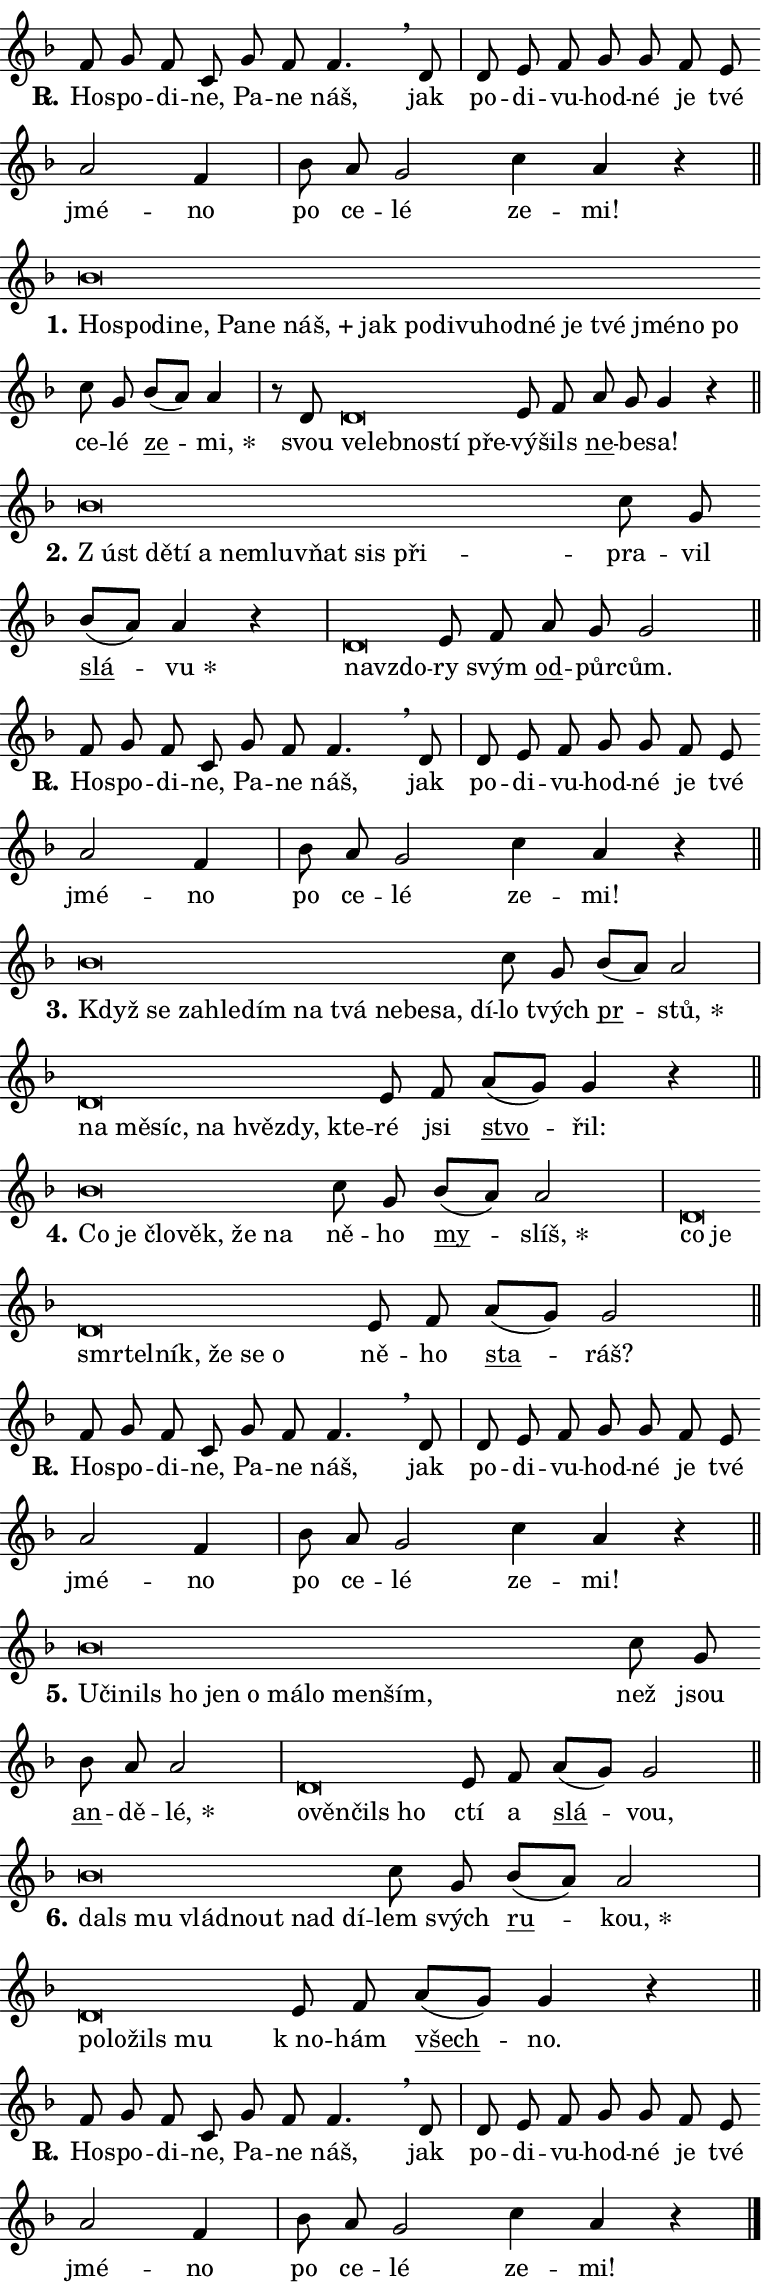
\version "2.24.0"
\header { tagline = "" }
\paper {
  indent = 0\cm
  top-margin = 0\cm
  right-margin = 0.13\cm % to fit lyric hyphens
  bottom-margin = 0\cm
  left-margin = 0\cm
  paper-width = 13\cm
  page-breaking = #ly:one-page-breaking
  system-system-spacing.basic-distance = #11
  score-system-spacing.basic-distance = #11
  ragged-last = ##f
}


%% Author: Thomas Morley
%% https://lists.gnu.org/archive/html/lilypond-user/2020-05/msg00002.html
#(define (line-position grob)
"Returns position of @var[grob} in current system:
   @code{'start}, if at first time-step
   @code{'end}, if at last time-step
   @code{'middle} otherwise
"
  (let* ((col (ly:item-get-column grob))
         (ln (ly:grob-object col 'left-neighbor))
         (rn (ly:grob-object col 'right-neighbor))
         (col-to-check-left (if (ly:grob? ln) ln col))
         (col-to-check-right (if (ly:grob? rn) rn col))
         (break-dir-left
           (and
             (ly:grob-property col-to-check-left 'non-musical #f)
             (ly:item-break-dir col-to-check-left)))
         (break-dir-right
           (and
             (ly:grob-property col-to-check-right 'non-musical #f)
             (ly:item-break-dir col-to-check-right))))
        (cond ((eqv? 1 break-dir-left) 'start)
              ((eqv? -1 break-dir-right) 'end)
              (else 'middle))))

#(define (tranparent-at-line-position vctor)
  (lambda (grob)
  "Relying on @code{line-position} select the relevant enry from @var{vctor}.
Used to determine transparency,"
    (case (line-position grob)
      ((end) (not (vector-ref vctor 0)))
      ((middle) (not (vector-ref vctor 1)))
      ((start) (not (vector-ref vctor 2))))))

noteHeadBreakVisibility =
#(define-music-function (break-visibility)(vector?)
"Makes @code{NoteHead}s transparent relying on @var{break-visibility}"
#{
  \override NoteHead.transparent =
    #(tranparent-at-line-position break-visibility)
#})

#(define delete-ledgers-for-transparent-note-heads
  (lambda (grob)
    "Reads whether a @code{NoteHead} is transparent.
If so this @code{NoteHead} is removed from @code{'note-heads} from
@var{grob}, which is supposed to be @code{LedgerLineSpanner}.
As a result ledgers are not printed for this @code{NoteHead}"
    (let* ((nhds-array (ly:grob-object grob 'note-heads))
           (nhds-list
             (if (ly:grob-array? nhds-array)
                 (ly:grob-array->list nhds-array)
                 '()))
           ;; Relies on the transparent-property being done before
           ;; Staff.LedgerLineSpanner.after-line-breaking is executed.
           ;; This is fragile ...
           (to-keep
             (remove
               (lambda (nhd)
                 (ly:grob-property nhd 'transparent #f))
               nhds-list)))
      ;; TODO find a better method to iterate over grob-arrays, similiar
      ;; to filter/remove etc for lists
      ;; For now rebuilt from scratch
      (set! (ly:grob-object grob 'note-heads)  '())
      (for-each
        (lambda (nhd)
          (ly:pointer-group-interface::add-grob grob 'note-heads nhd))
        to-keep))))

squashNotes = {
  \override NoteHead.X-extent = #'(-0.2 . 0.2)
  \override NoteHead.Y-extent = #'(-0.75 . 0)
  \override NoteHead.stencil =
    #(lambda (grob)
       (let ((pos (ly:grob-property grob 'staff-position)))
         (begin
           (if (< pos -7) (display "ERROR: Lower brevis then expected\n") (display ""))
           (if (<= pos -6) ly:text-interface::print ly:note-head::print))))
}
unSquashNotes = {
  \revert NoteHead.X-extent
  \revert NoteHead.Y-extent
  \revert NoteHead.stencil
}

hideNotes = \noteHeadBreakVisibility #begin-of-line-visible
unHideNotes = \noteHeadBreakVisibility #all-visible

% work-around for resetting accidentals
% https://lilypond.org/doc/v2.23/Documentation/notation/displaying-rhythms#unmetered-music
cadenzaMeasure = {
  \cadenzaOff
  \partial 1024 s1024
  \cadenzaOn
}

#(define-markup-command (accent layout props text) (markup?)
  "Underline accented syllable"
  (interpret-markup layout props
    #{\markup \override #'(offset . 4.3) \underline { #text }#}))

responsum = \markup \concat {
  "R" \hspace #-1.05 \path #0.1 #'((moveto 0 0.07) (lineto 0.9 0.8)) \hspace #0.05 "."
}

spaceSize = #0.6828661417322834 % exact space size for TeX Gyre Schola

\layout {
  \context {
    \Staff
    \remove "Time_signature_engraver"
    \override LedgerLineSpanner.after-line-breaking = #delete-ledgers-for-transparent-note-heads
  }
  \context {
    \Lyrics {
      \override LyricSpace.minimum-distance = \spaceSize
      \override LyricText.font-name = #"TeX Gyre Schola"
      \override LyricText.font-size = 1
      \override StanzaNumber.font-name = #"TeX Gyre Schola Bold"
      \override StanzaNumber.font-size = 1
    }
  }
  \context {
    \Score 
    \override NoteHead.text =
      #(lambda (grob) 
        (let ((pos (ly:grob-property grob 'staff-position)))
          #{\markup {
            \combine
              \halign #-0.55 \raise #(if (= pos -6) 0 0.5) \override #'(thickness . 2) \draw-line #'(3.2 . 0)
              \musicglyph "noteheads.sM1"
          }#}))
  }
}

% magnetic-lyrics.ily
%
%   written by
%     Jean Abou Samra <jean@abou-samra.fr>
%     Werner Lemberg <wl@gnu.org>
%
%   adapted by
%     Jiri Hon <jiri.hon@gmail.com>
%
% Version 2022-Apr-15

% https://www.mail-archive.com/lilypond-user@gnu.org/msg149350.html

#(define (Left_hyphen_pointer_engraver context)
   "Collect syllable-hyphen-syllable occurrences in lyrics and store
them in properties.  This engraver only looks to the left.  For
example, if the lyrics input is @code{foo -- bar}, it does the
following.

@itemize @bullet
@item
Set the @code{text} property of the @code{LyricHyphen} grob between
@q{foo} and @q{bar} to @code{foo}.

@item
Set the @code{left-hyphen} property of the @code{LyricText} grob with
text @q{foo} to the @code{LyricHyphen} grob between @q{foo} and
@q{bar}.
@end itemize

Use this auxiliary engraver in combination with the
@code{lyric-@/text::@/apply-@/magnetic-@/offset!} hook."
   (let ((hyphen #f)
         (text #f))
     (make-engraver
      (acknowledgers
       ((lyric-syllable-interface engraver grob source-engraver)
        (set! text grob)))
      (end-acknowledgers
       ((lyric-hyphen-interface engraver grob source-engraver)
        ;(when (not (grob::has-interface grob 'lyric-space-interface))
          (set! hyphen grob)));)
      ((stop-translation-timestep engraver)
       (when (and text hyphen)
         (ly:grob-set-object! text 'left-hyphen hyphen))
       (set! text #f)
       (set! hyphen #f)))))

#(define (lyric-text::apply-magnetic-offset! grob)
   "If the space between two syllables is less than the value in
property @code{LyricText@/.details@/.squash-threshold}, move the right
syllable to the left so that it gets concatenated with the left
syllable.

Use this function as a hook for
@code{LyricText@/.after-@/line-@/breaking} if the
@code{Left_@/hyphen_@/pointer_@/engraver} is active."
   (let ((hyphen (ly:grob-object grob 'left-hyphen #f)))
     (when hyphen
       (let ((left-text (ly:spanner-bound hyphen LEFT)))
         (when (grob::has-interface left-text 'lyric-syllable-interface)
           (let* ((common (ly:grob-common-refpoint grob left-text X))
                  (this-x-ext (ly:grob-extent grob common X))
                  (left-x-ext
                   (begin
                     ;; Trigger magnetism for left-text.
                     (ly:grob-property left-text 'after-line-breaking)
                     (ly:grob-extent left-text common X)))
                  ;; `delta` is the gap width between two syllables.
                  (delta (- (interval-start this-x-ext)
                            (interval-end left-x-ext)))
                  (details (ly:grob-property grob 'details))
                  (threshold (assoc-get 'squash-threshold details 0.2)))
             (when (< delta threshold)
               (let* (;; We have to manipulate the input text so that
                      ;; ligatures crossing syllable boundaries are not
                      ;; disabled.  For languages based on the Latin
                      ;; script this is essentially a beautification.
                      ;; However, for non-Western scripts it can be a
                      ;; necessity.
                      (lt (ly:grob-property left-text 'text))
                      (rt (ly:grob-property grob 'text))
                      (is-space (grob::has-interface hyphen 'lyric-space-interface))
                      (space (if is-space " " ""))
                      (extra-delta (if is-space spaceSize 0))
                      ;; Append new syllable.
                      (ltrt-space (if (and (string? lt) (string? rt))
                                (string-append lt space rt)
                                (make-concat-markup (list lt space rt))))
                      ;; Right-align `ltrt` to the right side.
                      (ltrt-space-markup (grob-interpret-markup
                               grob
                               (make-translate-markup
                                (cons (interval-length this-x-ext) 0)
                                (make-right-align-markup ltrt-space)))))
                 (begin
                   ;; Don't print `left-text`.
                   (ly:grob-set-property! left-text 'stencil #f)
                   ;; Set text and stencil (which holds all collected
                   ;; syllables so far) and shift it to the left.
                   (ly:grob-set-property! grob 'text ltrt-space)
                   (ly:grob-set-property! grob 'stencil ltrt-space-markup)
                   (ly:grob-translate-axis! grob (- (- delta extra-delta)) X))))))))))


#(define (lyric-hyphen::displace-bounds-first grob)
   ;; Make very sure this callback isn't triggered too early.
   (let ((left (ly:spanner-bound grob LEFT))
         (right (ly:spanner-bound grob RIGHT)))
     (ly:grob-property left 'after-line-breaking)
     (ly:grob-property right 'after-line-breaking)
     (ly:lyric-hyphen::print grob)))

squashThreshold = #0.4

\layout {
  \context {
    \Lyrics
    \consists #Left_hyphen_pointer_engraver
    \override LyricText.after-line-breaking =
      #lyric-text::apply-magnetic-offset!
    \override LyricHyphen.stencil = #lyric-hyphen::displace-bounds-first
    \override LyricText.details.squash-threshold = \squashThreshold
    \override LyricHyphen.minimum-distance = 0
    \override LyricHyphen.minimum-length = \squashThreshold
  }
}

squashText = \override LyricText.details.squash-threshold = 9999
unSquashText = \override LyricText.details.squash-threshold = \squashThreshold

leftText = \override LyricText.self-alignment-X = #LEFT
unLeftText = \revert LyricText.self-alignment-X

starOffset = #(lambda (grob) 
                (let ((x_offset (ly:self-alignment-interface::aligned-on-x-parent grob)))
                  (if (= x_offset 0) 0 (+ x_offset 1.2))))

star = #(define-music-function (syllable)(string?)
"Append star separator at the end of a syllable"
#{
  \once \override LyricText.X-offset = #starOffset
  \lyricmode { \markup {
    #syllable
    \override #'((font-name . "TeX Gyre Schola Bold")) \hspace #0.2 \lower #0.65 \larger "*"
  } }
#})

starAccent = #(define-music-function (syllable)(string?)
"Append star separator at the end of a syllable and make accent"
#{
  \once \override LyricText.X-offset = #starOffset
  \lyricmode { \markup {
    \accent #syllable
    \override #'((font-name . "TeX Gyre Schola Bold")) \hspace #0.2 \lower #0.65 \larger "*"
  } }
#})

breath = #(define-music-function (syllable)(string?)
"Append breathing indicator at the end of a syllable"
#{
  \lyricmode { \markup { #syllable "+" } }
#})

optionalBreath = #(define-music-function (syllable)(string?)
"Append optional breathing indicator at the end of a syllable"
#{
  \lyricmode { \markup { #syllable "(+)" } }
#})


\score {
    <<
        \new Voice = "melody" { \cadenzaOn \key f \major \relative { f'8 g f c g' f f4. \breathe d8 \cadenzaMeasure \bar "|" d e f g g \bar "" f e \bar "" a2 f4 \cadenzaMeasure \bar "|" bes8 a g2 \bar "" c4 a r \cadenzaMeasure \bar "||" \break } }
        \new Lyrics \lyricsto "melody" { \lyricmode { \set stanza = \responsum
Ho -- spo -- di -- ne, Pa -- ne náš, jak po -- di -- vu -- hod -- né je tvé jmé -- no po ce -- lé ze -- mi! } }
    >>
    \layout {}
}

\score {
    <<
        \new Voice = "melody" { \cadenzaOn \key f \major \relative { \squashNotes bes'\breve*1/16 \hideNotes \breve*1/16 \bar "" \breve*1/16 \bar "" \breve*1/16 \bar "" \breve*1/16 \bar "" \breve*1/16 \bar "" \breve*1/16 \bar "" \breve*1/16 \bar "" \breve*1/16 \bar "" \breve*1/16 \bar "" \breve*1/16 \bar "" \breve*1/16 \bar "" \breve*1/16 \bar "" \breve*1/16 \bar "" \breve*1/16 \bar "" \breve*1/16 \bar "" \breve*1/16 \breve*1/16 \bar "" \unHideNotes \unSquashNotes c8 g \bar "" bes[( a)] a4 \cadenzaMeasure \bar "|" r8 d,8 \squashNotes d\breve*1/16 \hideNotes \breve*1/16 \bar "" \breve*1/16 \bar "" \breve*1/16 \breve*1/16 \bar "" \unHideNotes \unSquashNotes e8 f \bar "" a g g4 r \cadenzaMeasure \bar "||" \break } }
        \new Lyrics \lyricsto "melody" { \lyricmode { \set stanza = "1."
\leftText Ho -- \squashText spo -- di -- ne, Pa -- ne \breath "náš," jak po -- di -- vu -- hod -- né je tvé jmé -- no po \unLeftText \unSquashText ce -- lé \markup \accent ze -- \star mi, svou \leftText ve -- \squashText leb -- no -- stí pře -- \unLeftText \unSquashText vý -- šils \markup \accent ne -- be -- sa! } }
    >>
    \layout {}
}

\score {
    <<
        \new Voice = "melody" { \cadenzaOn \key f \major \relative { \squashNotes bes'\breve*1/16 \hideNotes \breve*1/16 \bar "" \breve*1/16 \bar "" \breve*1/16 \bar "" \breve*1/16 \bar "" \breve*1/16 \bar "" \breve*1/16 \bar "" \breve*1/16 \breve*1/16 \bar "" \unHideNotes \unSquashNotes c8 g \bar "" bes[( a)] a4 r \cadenzaMeasure \bar "|" \squashNotes d,\breve*1/16 \hideNotes \breve*1/16 \bar "" \unHideNotes \unSquashNotes e8 f \bar "" a g g2 \cadenzaMeasure \bar "||" \break } }
        \new Lyrics \lyricsto "melody" { \lyricmode { \set stanza = "2."
\leftText "Z úst" \squashText dě -- tí a ne -- mluv -- ňat sis při -- \unLeftText \unSquashText pra -- vil \markup \accent slá -- \star vu \leftText na -- \squashText vzdo -- \unLeftText \unSquashText ry svým \markup \accent od -- půr -- cům. } }
    >>
    \layout {}
}

\score {
    <<
        \new Voice = "melody" { \cadenzaOn \key f \major \relative { f'8 g f c g' f f4. \breathe d8 \cadenzaMeasure \bar "|" d e f g g \bar "" f e \bar "" a2 f4 \cadenzaMeasure \bar "|" bes8 a g2 \bar "" c4 a r \cadenzaMeasure \bar "||" \break } }
        \new Lyrics \lyricsto "melody" { \lyricmode { \set stanza = \responsum
Ho -- spo -- di -- ne, Pa -- ne náš, jak po -- di -- vu -- hod -- né je tvé jmé -- no po ce -- lé ze -- mi! } }
    >>
    \layout {}
}

\score {
    <<
        \new Voice = "melody" { \cadenzaOn \key f \major \relative { \squashNotes bes'\breve*1/16 \hideNotes \breve*1/16 \bar "" \breve*1/16 \bar "" \breve*1/16 \bar "" \breve*1/16 \bar "" \breve*1/16 \bar "" \breve*1/16 \bar "" \breve*1/16 \bar "" \breve*1/16 \bar "" \breve*1/16 \breve*1/16 \bar "" \unHideNotes \unSquashNotes c8 g \bar "" bes[( a)] a2 \cadenzaMeasure \bar "|" \squashNotes d,\breve*1/16 \hideNotes \breve*1/16 \bar "" \breve*1/16 \bar "" \breve*1/16 \bar "" \breve*1/16 \bar "" \breve*1/16 \breve*1/16 \bar "" \unHideNotes \unSquashNotes e8 f \bar "" a[( g)] g4 r \cadenzaMeasure \bar "||" \break } }
        \new Lyrics \lyricsto "melody" { \lyricmode { \set stanza = "3."
\leftText Když \squashText se za -- hle -- dím na tvá ne -- be -- sa, dí -- \unLeftText \unSquashText lo tvých \markup \accent pr -- \star stů, \leftText na \squashText mě -- síc, na hvěz -- dy, kte -- \unLeftText \unSquashText ré jsi \markup \accent stvo -- řil: } }
    >>
    \layout {}
}

\score {
    <<
        \new Voice = "melody" { \cadenzaOn \key f \major \relative { \squashNotes bes'\breve*1/16 \hideNotes \breve*1/16 \bar "" \breve*1/16 \bar "" \breve*1/16 \bar "" \breve*1/16 \breve*1/16 \bar "" \unHideNotes \unSquashNotes c8 g \bar "" bes[( a)] a2 \cadenzaMeasure \bar "|" \squashNotes d,\breve*1/16 \hideNotes \breve*1/16 \bar "" \breve*1/16 \bar "" \breve*1/16 \bar "" \breve*1/16 \bar "" \breve*1/16 \bar "" \breve*1/16 \breve*1/16 \bar "" \unHideNotes \unSquashNotes e8 f \bar "" a[( g)] g2 \cadenzaMeasure \bar "||" \break } }
        \new Lyrics \lyricsto "melody" { \lyricmode { \set stanza = "4."
\leftText Co \squashText je člo -- věk, že na \unLeftText \unSquashText ně -- ho \markup \accent my -- \star slíš, \leftText co \squashText je smr -- tel -- ník, že se o \unLeftText \unSquashText ně -- ho \markup \accent sta -- ráš? } }
    >>
    \layout {}
}

\score {
    <<
        \new Voice = "melody" { \cadenzaOn \key f \major \relative { f'8 g f c g' f f4. \breathe d8 \cadenzaMeasure \bar "|" d e f g g \bar "" f e \bar "" a2 f4 \cadenzaMeasure \bar "|" bes8 a g2 \bar "" c4 a r \cadenzaMeasure \bar "||" \break } }
        \new Lyrics \lyricsto "melody" { \lyricmode { \set stanza = \responsum
Ho -- spo -- di -- ne, Pa -- ne náš, jak po -- di -- vu -- hod -- né je tvé jmé -- no po ce -- lé ze -- mi! } }
    >>
    \layout {}
}

\score {
    <<
        \new Voice = "melody" { \cadenzaOn \key f \major \relative { \squashNotes bes'\breve*1/16 \hideNotes \breve*1/16 \bar "" \breve*1/16 \bar "" \breve*1/16 \bar "" \breve*1/16 \bar "" \breve*1/16 \bar "" \breve*1/16 \bar "" \breve*1/16 \bar "" \breve*1/16 \breve*1/16 \bar "" \unHideNotes \unSquashNotes c8 g \bar "" bes a a2 \cadenzaMeasure \bar "|" \squashNotes d,\breve*1/16 \hideNotes \breve*1/16 \bar "" \breve*1/16 \breve*1/16 \bar "" \unHideNotes \unSquashNotes e8 f \bar "" a[( g)] g2 \cadenzaMeasure \bar "||" \break } }
        \new Lyrics \lyricsto "melody" { \lyricmode { \set stanza = "5."
\leftText U -- \squashText či -- nils ho jen o má -- lo men -- ším, \unLeftText \unSquashText než jsou \markup \accent an -- dě -- \star lé, \leftText o -- \squashText věn -- čils ho \unLeftText \unSquashText ctí a \markup \accent slá -- vou, } }
    >>
    \layout {}
}

\score {
    <<
        \new Voice = "melody" { \cadenzaOn \key f \major \relative { \squashNotes bes'\breve*1/16 \hideNotes \breve*1/16 \bar "" \breve*1/16 \bar "" \breve*1/16 \bar "" \breve*1/16 \breve*1/16 \bar "" \unHideNotes \unSquashNotes c8 g \bar "" bes[( a)] a2 \cadenzaMeasure \bar "|" \squashNotes d,\breve*1/16 \hideNotes \breve*1/16 \bar "" \breve*1/16 \breve*1/16 \bar "" \unHideNotes \unSquashNotes e8 f \bar "" a[( g)] g4 r \cadenzaMeasure \bar "||" \break } }
        \new Lyrics \lyricsto "melody" { \lyricmode { \set stanza = "6."
\leftText dals \squashText mu vlád -- nout nad dí -- \unLeftText \unSquashText lem svých \markup \accent ru -- \star kou, \leftText po -- \squashText lo -- žils mu \unLeftText \unSquashText "k no" -- hám \markup \accent všech -- no. } }
    >>
    \layout {}
}

\score {
    <<
        \new Voice = "melody" { \cadenzaOn \key f \major \relative { f'8 g f c g' f f4. \breathe d8 \cadenzaMeasure \bar "|" d e f g g \bar "" f e \bar "" a2 f4 \cadenzaMeasure \bar "|" bes8 a g2 \bar "" c4 a r \cadenzaMeasure \bar "||" \break } \bar "|." }
        \new Lyrics \lyricsto "melody" { \lyricmode { \set stanza = \responsum
Ho -- spo -- di -- ne, Pa -- ne náš, jak po -- di -- vu -- hod -- né je tvé jmé -- no po ce -- lé ze -- mi! } }
    >>
    \layout {}
}
